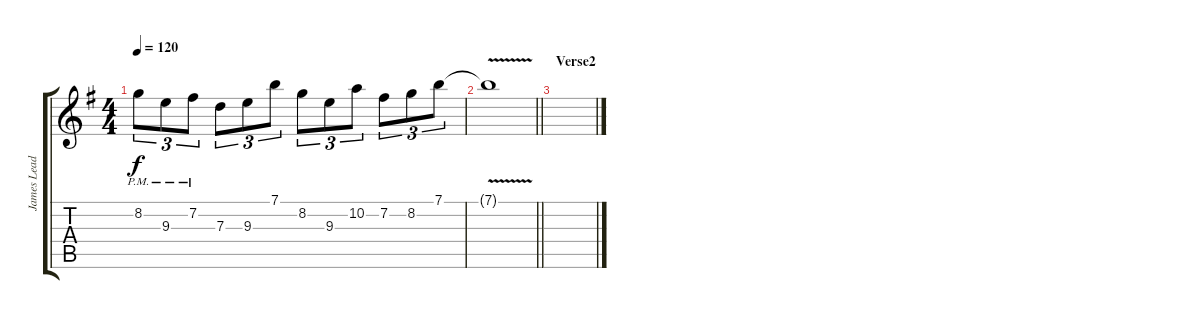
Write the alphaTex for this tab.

\track ("James Lead" "James Lead") {instrument overdrivenguitar}
\staff {score tabs}
\tuning (E4 B3 G3 D3 A2 E2) {hide}
\ts (4 4)
\tempo 120
\clef g2
\ks g
8.2{pm}.8{tu (3 2) dy f} 9.3{pm}.8{tu (3 2)} 7.2{pm}.8{tu (3 2)} 7.3.8{tu (3 2)} 9.3.8{tu (3 2)} 7.1.8{tu (3 2)} 8.2.8{tu (3 2)} 9.3.8{tu (3 2)} 10.2.8{tu (3 2)} 7.2.8{tu (3 2)} 8.2.8{tu (3 2)} 7.1.8{tu (3 2)} |
\barLineRight lightlight
7.1{v t}.1 |
\section ("" "Verse2")
